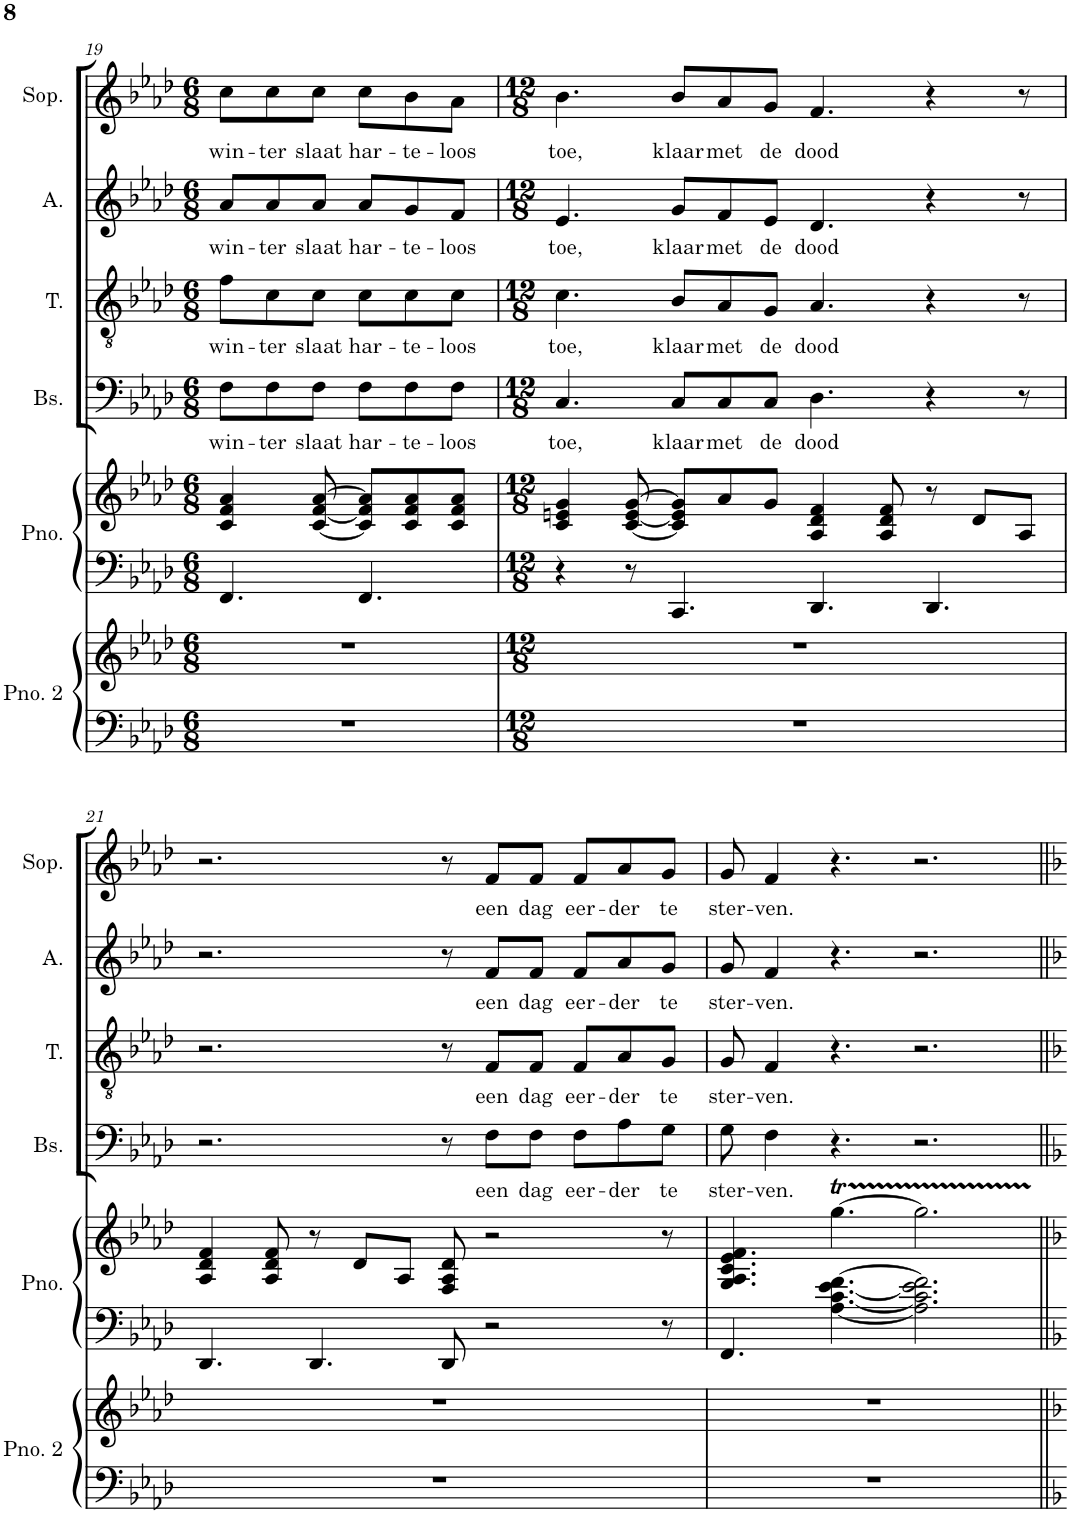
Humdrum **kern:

**kern	**kern	**kern	**kern	**kern	**text	**kern	**text	**kern	**text	**kern	**text
*part6	*part6	*part5	*part5	*part4	*part4	*part3	*part3	*part2	*part2	*part1	*part1
*staff8	*staff7	*staff6	*staff5	*staff4	*staff4	*staff3	*staff3	*staff2	*staff2	*staff1	*staff1
*I"Piano 2	*	*I"Piano	*	*I"Bas	*	*I"Tenor	*	*I"Alt	*	*I"Sopraan	*
*I'Pno. 2	*	*I'Pno.	*	*I'Bs.	*	*I'T.	*	*I'A.	*	*I'Sop.	*
!!LO:PB:g=z
*clefF4	*clefG2	*clefF4	*clefG2	*clefF4	*	*clefGv2	*	*clefG2	*	*clefG2	*
*k[b-e-a-d-]	*k[b-e-a-d-]	*k[b-e-a-d-]	*k[b-e-a-d-]	*k[b-e-a-d-]	*	*k[b-e-a-d-]	*	*k[b-e-a-d-]	*	*k[b-e-a-d-]	*
*M6/8	*M6/8	*M6/8	*M6/8	*M6/8	*	*M6/8	*	*M6/8	*	*M6/8	*
=19	=19	=19	=19	=19	=19	=19	=19	=19	=19	=19	=19
!	!	!	!	!	!LO:LY:b	!	!LO:LY:b	!	!LO:LY:b	!	!LO:LY:b
2.r	2.r	4.FF/	4c/ 4f/ 4a-/	8F\L	win-	8f\L	win-	8a-/L	win-	8cc\L	win-
!	!	!	!	!	!LO:LY:b	!	!LO:LY:b	!	!LO:LY:b	!	!LO:LY:b
.	.	.	.	8F\	-ter	8c\	-ter	8a-/	-ter	8cc\	-ter
!	!	!	!	!	!LO:LY:b	!	!LO:LY:b	!	!LO:LY:b	!	!LO:LY:b
.	.	.	[8c/ [8f/ [8a-/	8F\J	slaat	8c\J	slaat	8a-/J	slaat	8cc\J	slaat
!	!	!	!	!	!LO:LY:b	!	!LO:LY:b	!	!LO:LY:b	!	!LO:LY:b
.	.	4.FF/	8c/] 8f/] 8a-/]L	8F\L	har-	8c\L	har-	8a-/L	har-	8cc\L	har-
!	!	!	!	!	!LO:LY:b	!	!LO:LY:b	!	!LO:LY:b	!	!LO:LY:b
.	.	.	8c/ 8f/ 8a-/	8F\	-te-	8c\	-te-	8g/	-te-	8b-\	-te-
!	!	!	!	!	!LO:LY:b	!	!LO:LY:b	!	!LO:LY:b	!	!LO:LY:b
.	.	.	8c/ 8f/ 8a-/J	8F\J	-loos	8c\J	-loos	8f/J	-loos	8a-\J	-loos
=20	=20	=20	=20	=20	=20	=20	=20	=20	=20	=20	=20
*M12/8	*M12/8	*M12/8	*M12/8	*M12/8	*	*M12/8	*	*M12/8	*	*M12/8	*
!	!	!	!	!	!LO:LY:b	!	!LO:LY:b	!	!LO:LY:b	!	!LO:LY:b
1.r	1.r	4r	4c/ 4en/ 4g/	4.C/	toe,	4.c\	toe,	4.e-/	toe,	4.b-\	toe,
.	.	8r	[8c/ [8e/ [8g/	.	.	.	.	.	.	.	.
!	!	!	!	!	!LO:LY:b	!	!LO:LY:b	!	!LO:LY:b	!	!LO:LY:b
.	.	4.CC/	8c/] 8e/] 8g/]L	8C/L	klaar	8B-/L	klaar	8g/L	klaar	8b-/L	klaar
!	!	!	!	!	!LO:LY:b	!	!LO:LY:b	!	!LO:LY:b	!	!LO:LY:b
.	.	.	8a-/	8C/	met	8A-/	met	8f/	met	8a-/	met
!	!	!	!	!	!LO:LY:b	!	!LO:LY:b	!	!LO:LY:b	!	!LO:LY:b
.	.	.	8g/J	8C/J	de	8G/J	de	8e-/J	de	8g/J	de
!	!	!	!	!	!LO:LY:b	!	!LO:LY:b	!	!LO:LY:b	!	!LO:LY:b
.	.	4.DD-/	4A-/ 4d-/ 4f/	4.D-\	dood	4.A-/	dood	4.d-/	dood	4.f/	dood
.	.	.	8A-/ 8d-/ 8f/	.	.	.	.	.	.	.	.
.	.	4.DD-/	8r	4r	.	4r	.	4r	.	4r	.
.	.	.	8d-/L	.	.	.	.	.	.	.	.
.	.	.	8A-/J	8r	.	8r	.	8r	.	8r	.
!!LO:LB:g=z
=21	=21	=21	=21	=21	=21	=21	=21	=21	=21	=21	=21
1.r	1.r	4.DD-/	4A-/ 4d-/ 4f/	2.r	.	2.r	.	2.r	.	2.r	.
.	.	.	8A-/ 8d-/ 8f/	.	.	.	.	.	.	.	.
.	.	4.DD-/	8r	.	.	.	.	.	.	.	.
.	.	.	8d-/L	.	.	.	.	.	.	.	.
.	.	.	8A-/J	.	.	.	.	.	.	.	.
.	.	8DD-/	8F/ 8A-/ 8d-/	8r	.	8r	.	8r	.	8r	.
!	!	!	!	!	!LO:LY:b	!	!LO:LY:b	!	!LO:LY:b	!	!LO:LY:b
.	.	2r	2r	8F\L	een	8F/L	een	8f/L	een	8f/L	een
!	!	!	!	!	!LO:LY:b	!	!LO:LY:b	!	!LO:LY:b	!	!LO:LY:b
.	.	.	.	8F\J	dag	8F/J	dag	8f/J	dag	8f/J	dag
!	!	!	!	!	!LO:LY:b	!	!LO:LY:b	!	!LO:LY:b	!	!LO:LY:b
.	.	.	.	8F\L	eer-	8F/L	eer-	8f/L	eer-	8f/L	eer-
!	!	!	!	!	!LO:LY:b	!	!LO:LY:b	!	!LO:LY:b	!	!LO:LY:b
.	.	.	.	8A-\	-der	8A-/	-der	8a-/	-der	8a-/	-der
!	!	!	!	!	!LO:LY:b	!	!LO:LY:b	!	!LO:LY:b	!	!LO:LY:b
.	.	8r	8r	8G\J	te	8G/J	te	8g/J	te	8g/J	te
=22	=22	=22	=22	=22	=22	=22	=22	=22	=22	=22	=22
!	!	!	!	!	!LO:LY:b	!	!LO:LY:b	!	!LO:LY:b	!	!LO:LY:b
1.r	1.r	4.FF/	4.G/ 4.A-/ 4.c/ 4.e-/ 4.f/	8G\	ster-	8G/	ster-	8g/	ster-	8g/	ster-
!	!	!	!	!	!LO:LY:b	!	!LO:LY:b	!	!LO:LY:b	!	!LO:LY:b
.	.	.	.	4F\	-ven.	4F/	-ven.	4f/	-ven.	4f/	-ven.
.	.	[4.A-\ [4.c\ [4.e-\ [4.f\	[4.ggt\	4.r	.	4.r	.	4.r	.	4.r	.
.	.	2.A-\] 2.c\] 2.e-\] 2.f\]	2.ggTTT\]	2.r	.	2.r	.	2.r	.	2.r	.
=||	=||	=||	=||	=||	=||	=||	=||	=||	=||	=||	=||
*-	*-	*-	*-	*-	*-	*-	*-	*-	*-	*-	*-
